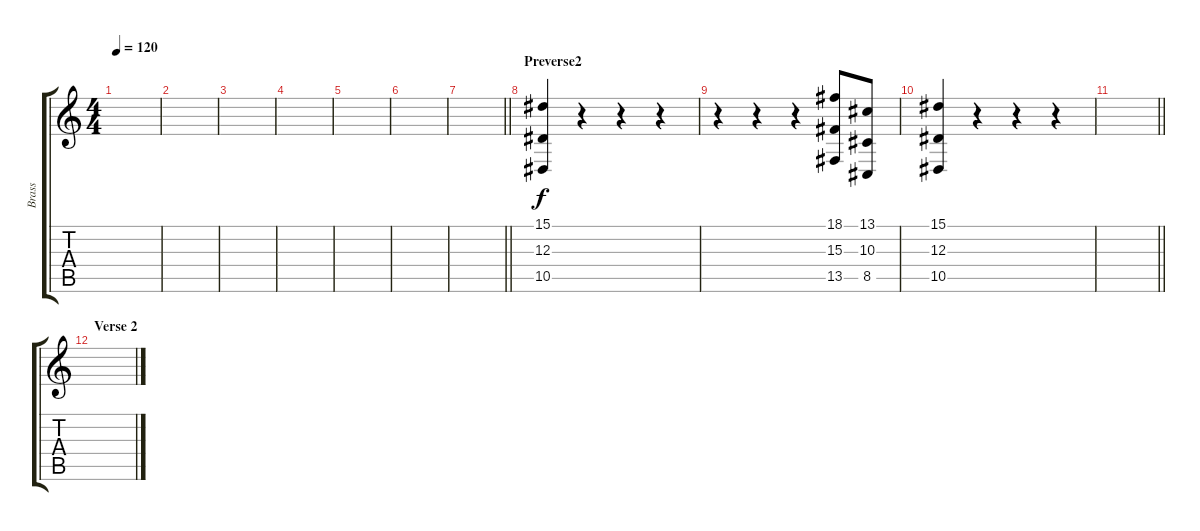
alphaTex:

\track ("Brass" "Brass") {instrument orchestrahit}
\staff {score tabs}
\tuning (C4 G3 Eb3 Bb2 F2 C2) {hide}
\ts (4 4)
\tempo 120
\clef g2
\ks c
|
|
|
|
|
|
\barLineRight lightlight
|
\section ("" "Preverse2")
(15.1 12.3 10.5).4 r.4 r.4 r.4 |
r.4 r.4 r.4 (18.1 15.3 13.5).8 (13.1 10.3 8.5).8 |
(15.1 12.3 10.5).4 r.4 r.4 r.4 |
\barLineRight lightlight
|
\section ("" "Verse 2")
